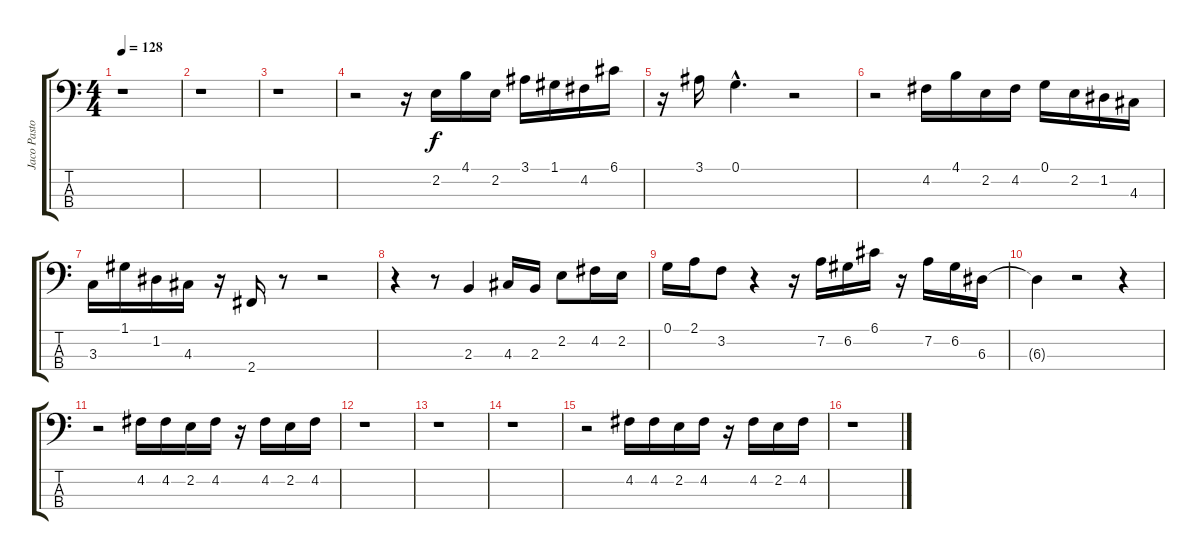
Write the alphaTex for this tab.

\track ("Jaco Pastorius" "Jaco Pasto") {instrument fretlessbass}
\staff {score tabs}
\tuning (G2 D2 A1 E1) {hide}
\ts (4 4)
\tempo 128
\clef f4
\ks c
r.1{dy f} |
r.1 |
r.1 |
r.2 r.16 2.2.16 4.1.16 2.2.16 3.1.16 1.1.16 4.2.16 6.1.16 |
r.16 3.1.16 0.1{hac}.4{d} r.2 |
r.2 4.2.16 4.1.16 2.2.16 4.2.16 0.1.16 2.2.16 1.2.16 4.3.16 |
3.3.16 1.1.16 1.2.16 4.3.16 r.16 2.4.16 r.8 r.2 |
r.4 r.8 2.3.4 4.3.16 2.3.16 2.2.8 4.2.16 2.2.16 |
0.1.16 2.1.16 3.2.8 r.4 r.16 7.2.16 6.2.16 6.1.16 r.16 7.2.16 6.2.16 6.3.16 |
6.3{t}.4 r.2 r.4 |
r.2 4.2.16 4.2.16 2.2.16 4.2.16 r.16 4.2.16 2.2.16 4.2.16 |
r.1 |
r.1 |
r.1 |
r.2 4.2.16 4.2.16 2.2.16 4.2.16 r.16 4.2.16 2.2.16 4.2.16 |
r.1
